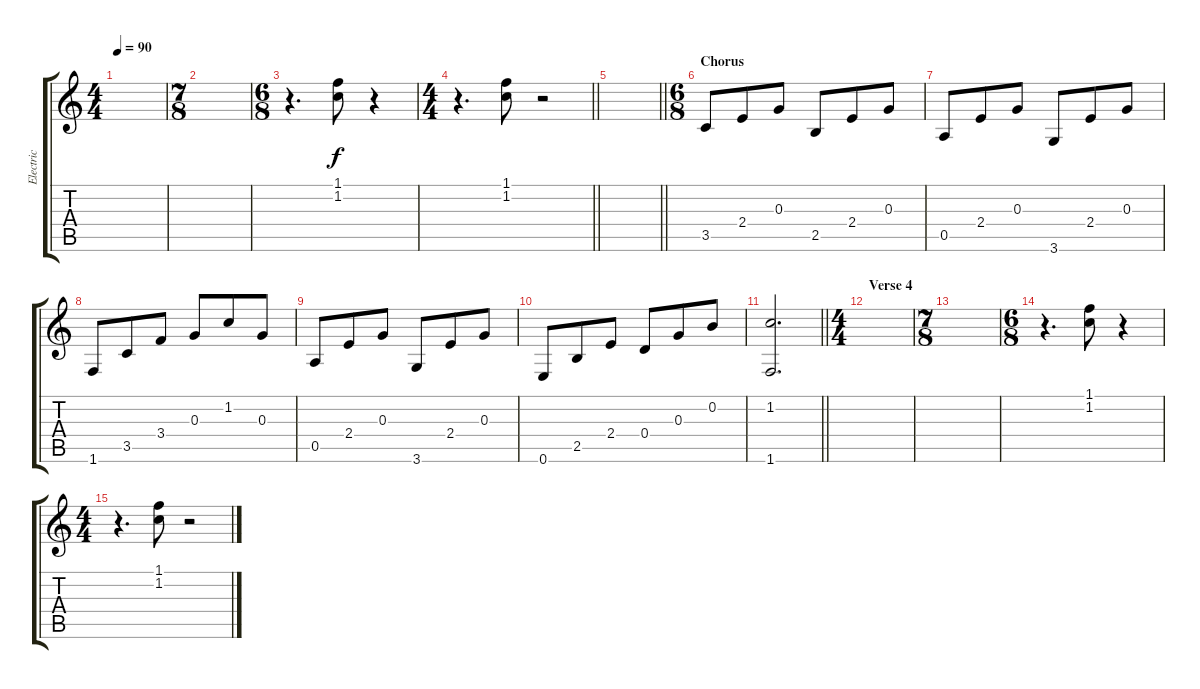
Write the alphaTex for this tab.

\track ("Electric" "Electric") {instrument overdrivenguitar}
\staff {score tabs}
\tuning (E4 B3 G3 D3 A2 E2) {hide}
\ts (4 4)
\tempo 90
\clef g2
\ks c
|
\ts (7 8)
|
\ts (6 8)
r.4{d} (1.1 1.2).8 r.4 |
\ts (4 4)
\barLineRight lightlight
r.4{d} (1.1 1.2).8 r.2 |
\barLineRight lightlight
|
\ts (6 8)
\section ("" "Chorus")
3.5.8 2.4.8 0.3.8 2.5.8 2.4.8 0.3.8 |
0.5.8 2.4.8 0.3.8 3.6.8 2.4.8 0.3.8 |
1.6.8 3.5.8 3.4.8 0.3.8 1.2.8 0.3.8 |
0.5.8 2.4.8 0.3.8 3.6.8 2.4.8 0.3.8 |
0.6.8 2.5.8 2.4.8 0.4.8 0.3.8 0.2.8 |
\barLineRight lightlight
(1.2 1.6).2{d} |
\ts (4 4)
\section ("" "Verse 4")
|
\ts (7 8)
|
\ts (6 8)
r.4{d} (1.1 1.2).8 r.4 |
\ts (4 4)
r.4{d} (1.1 1.2).8 r.2
